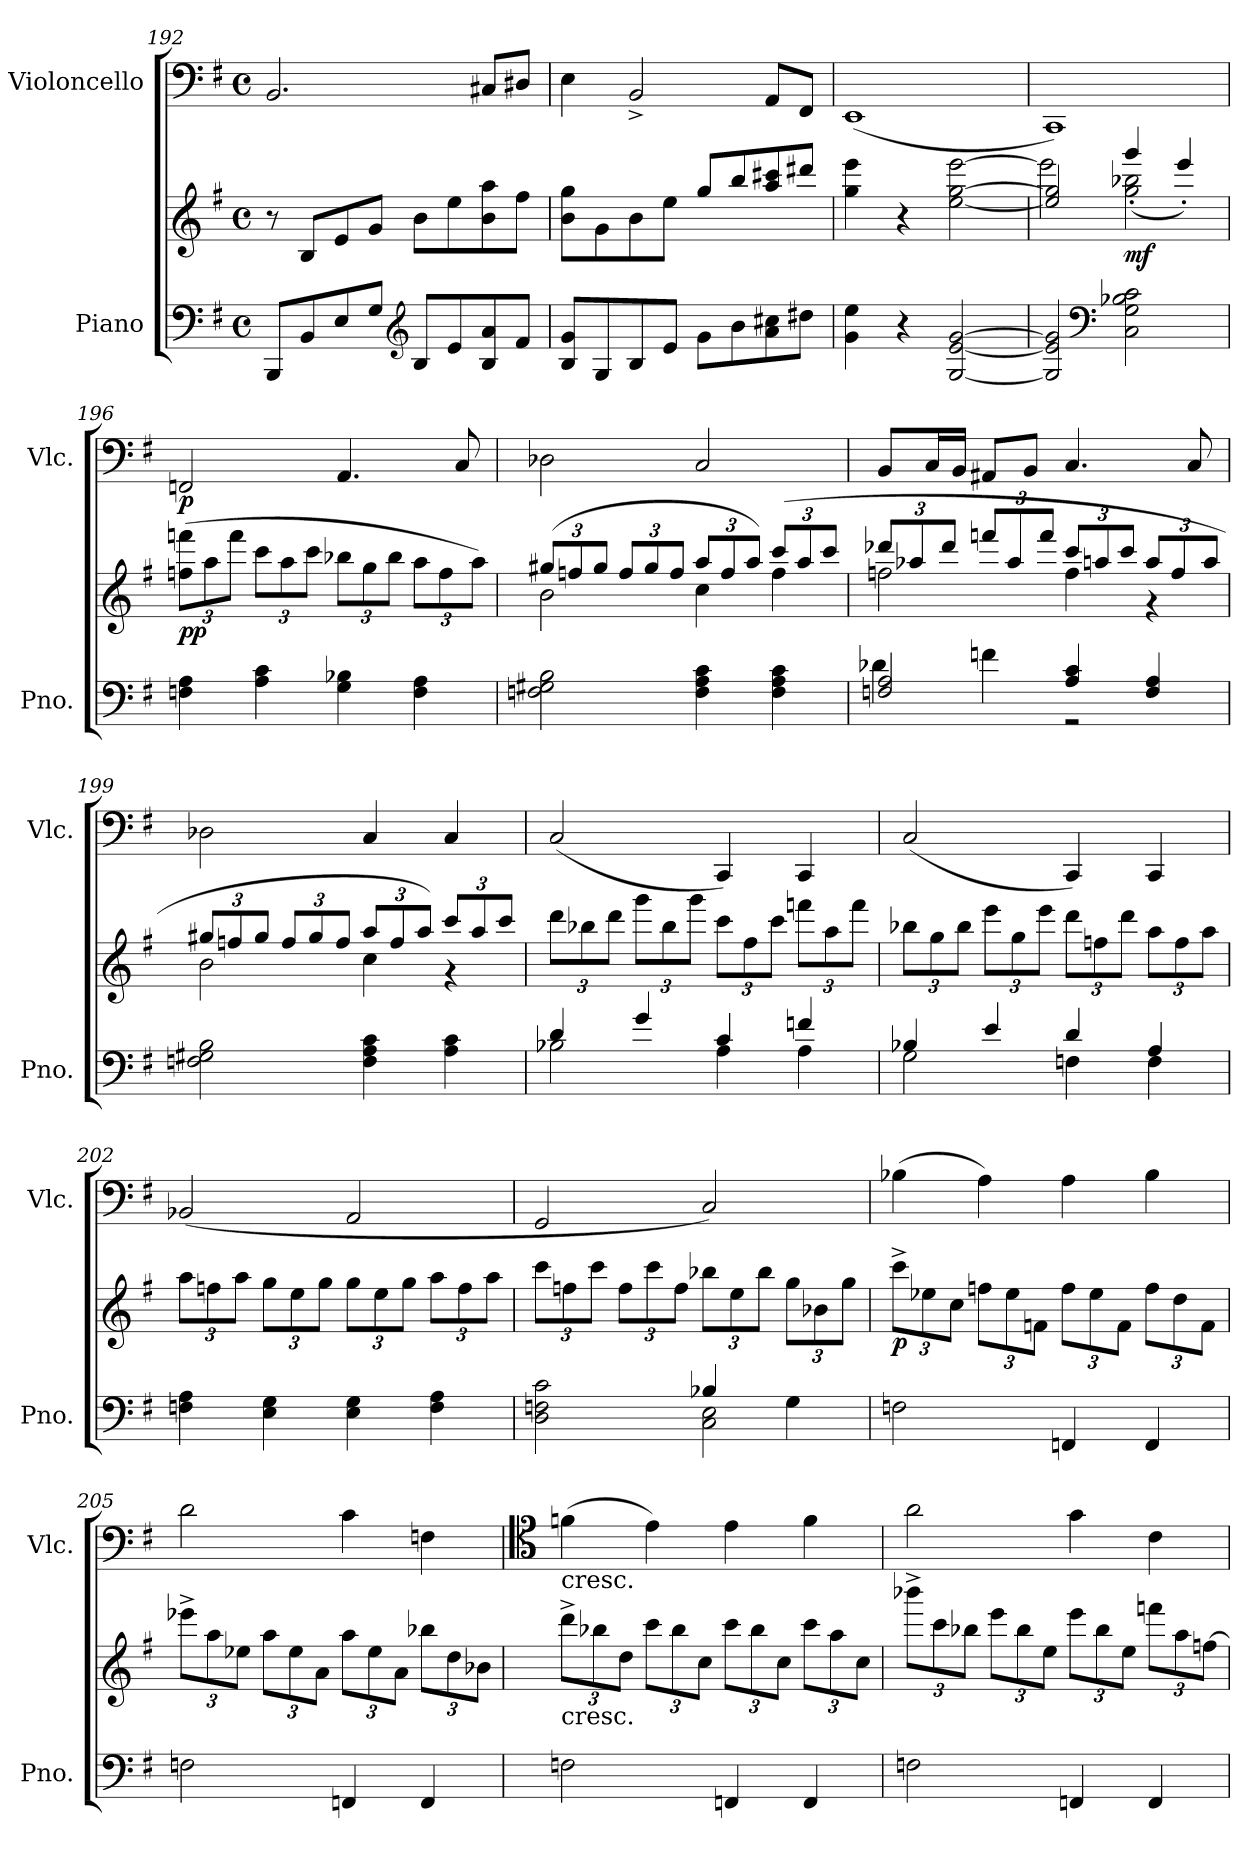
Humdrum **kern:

**kern	**kern	**dynam	**kern	**dynam
*part2	*part2	*part2	*part1	*part1
*staff3	*staff2	*staff2/3	*staff1	*staff1
*I"Piano	*	*	*I"Violoncello	*
*I'Pno.	*	*	*I'Vlc.	*
*clefF4	*clefG2	*	*clefF4	*
*k[f#]	*k[f#]	*	*k[f#]	*
*M4/4	*M4/4	*	*M4/4	*
*met(c)	*met(c)	*	*met(c)	*
=192	=192	=192	=192	=192
8BBB/L	8r	.	2.BB/	.
8BB/	8B/L	.	.	.
8E/	8e/	.	.	.
8G/J	8g/J	.	.	.
*clefG2	*	*	*	*
8B/L	8b\L	.	.	.
8e/	8ee\	.	.	.
8B/ 8a/	8b\ 8aa\	.	8C#X/L	.
8f#/J	8ff#\J	.	8D#X/J	.
=193	=193	=193	=193	=193
8B/ 8g/L	8b\ 8gg\L	.	4E\	.
8G/	8g\	.	.	.
8B/	8b\	.	2BB^/	.
8e/J	8ee\J	.	.	.
8g\L	8gg/L	.	.	.
8b\	8bb/	.	.	.
8a\ 8cc#X\	8aa/ 8ccc#X/	.	8AA/L	.
8dd#X\J	8ddd#X/J	.	8FF#/J	.
=194	=194	=194	=194	=194
4g\ 4ee\	4gg\ 4eee\	.	(<1EE	.
4r	4r	.	.	.
[2G/ [2e/ [2g/	[2ee\ [2gg\ [2eee\	.	.	.
=195	=195	=195	=195	=195
*	*^	*	*	*
2G/] 2e/] 2g/]	2ee/] 2gg/]	2eee\]	.	1CC)	.
*clefF4	*	*	*	*	*
!	!	!	!LO:DY:b	!	!
2C\ 2G\ 2B-X\ 2c\	2gg\ 2bb-X\	(>4ggg'/	mf	.	.
.	.	4eee'/)	.	.	.
*	*v	*v	*	*	*
=196	=196	=196	=196	=196
*	*Xbrackettup	*	*	*
*	*^	*	*	*
!	!	!	!LO:DY:b	!	!LO:DY:b
*	*v	*v	*	*	*
4Fn\ 4A\	(>12ffn\ 12fffn\L	pp	2FFn/	p
.	12aa\	.	.	.
.	12fff\J	.	.	.
4A\ 4c\	12ccc\L	.	.	.
.	12aa\	.	.	.
.	12ccc\J	.	.	.
4G\ 4B-X\	12bb-X\L	.	4.AA/	.
.	12gg\	.	.	.
.	12bb-\J	.	.	.
4F\ 4A\	12aa\L	.	.	.
.	12ff\	.	.	.
.	.	.	8C/	.
.	12aa\J)	.	.	.
=197	=197	=197	=197	=197
*	*^	*	*	*
2Fn\ 2G#X\ 2B\	(>12gg#X/L	2b\	.	2D-X\	.
.	12ffn/	.	.	.	.
.	12gg#/J	.	.	.	.
.	12ff/L	.	.	.	.
.	12gg#/	.	.	.	.
.	12ff/J	.	.	.	.
4F\ 4A\ 4c\	12aa/L	4cc\	.	2C/	.
.	12ff/	.	.	.	.
.	12aa/J)	.	.	.	.
4F\ 4A\ 4c\	(>12ccc/L	4ff\	.	.	.
.	12aa/	.	.	.	.
.	12ccc/J	.	.	.	.
=198	=198	=198	=198	=198	=198
*^	*	*	*	*	*
2Fn/ 2A/	4d-X\	12ddd-X/L	2ffn\	.	8BB/L	.
.	.	12aa-X/	.	.	.	.
.	.	.	.	.	16C/L	.
.	.	12ddd-/J	.	.	.	.
.	.	.	.	.	16BB/JJ	.
.	4fn\	12fffn/L	.	.	8AA#X/L	.
.	.	12aa-/	.	.	.	.
.	.	.	.	.	8BB/J	.
.	.	12fff/J	.	.	.	.
4A/ 4c/	2r	12ccc/L	4ff\	.	4.C/	.
.	.	12aan/	.	.	.	.
.	.	12ccc/J	.	.	.	.
4F/ 4A/	.	12aa/L	4r	.	.	.
.	.	12ff/	.	.	.	.
.	.	.	.	.	8C/	.
.	.	12aa/J	.	.	.	.
*v	*v	*	*	*	*	*
=199	=199	=199	=199	=199	=199
2Fn\ 2G#X\ 2B\	12gg#X/L	2b\	.	2D-X\	.
.	12ffn/	.	.	.	.
.	12gg#/J	.	.	.	.
.	12ff/L	.	.	.	.
.	12gg#/	.	.	.	.
.	12ff/J	.	.	.	.
4F\ 4A\ 4c\	12aa/L	4cc\	.	4C/	.
.	12ff/	.	.	.	.
.	12aa/J)	.	.	.	.
4A\ 4c\	12ccc/L	4r	.	4C/	.
.	12aa/	.	.	.	.
.	12ccc/J	.	.	.	.
*	*v	*v	*	*	*
=200	=200	=200	=200	=200
*^	*	*	*	*
2B-X\	4d/	12ddd\L	.	(<2C/	.
.	.	12bb-X\	.	.	.
.	.	12ddd\J	.	.	.
.	4g/	12ggg\L	.	.	.
.	.	12bb-\	.	.	.
.	.	12ggg\J	.	.	.
4A\	4c/	12ccc\L	.	4CC/)	.
.	.	12ff#\	.	.	.
.	.	12ccc\J	.	.	.
4A\	4fn/	12fffn\L	.	4CC/	.
.	.	12aa\	.	.	.
.	.	12fff\J	.	.	.
=201	=201	=201	=201	=201	=201
2G\	4B-X/	12bb-X\L	.	(<2C/	.
.	.	12gg\	.	.	.
.	.	12bb-\J	.	.	.
.	4e/	12eee\L	.	.	.
.	.	12gg\	.	.	.
.	.	12eee\J	.	.	.
4Fn\	4d/	12ddd\L	.	4CC/)	.
.	.	12ffn\	.	.	.
.	.	12ddd\J	.	.	.
4F\	4A/	12aa\L	.	4CC/	.
.	.	12ff\	.	.	.
.	.	12aa\J	.	.	.
*v	*v	*	*	*	*
=202	=202	=202	=202	=202
4Fn\ 4A\	12aa\L	.	(>2BB-X/	.
.	12ffn\	.	.	.
.	12aa\J	.	.	.
4E\ 4G\	12gg\L	.	.	.
.	12ee\	.	.	.
.	12gg\J	.	.	.
4E\ 4G\	12gg\L	.	2AA/	.
.	12ee\	.	.	.
.	12gg\J	.	.	.
4F\ 4A\	12aa\L	.	.	.
.	12ff\	.	.	.
.	12aa\J	.	.	.
=203	=203	=203	=203	=203
*^	*	*	*	*
2D\ 2Fn\ 2c\	2ryy	12ccc\L	.	2GG/	.
.	.	12ffn\	.	.	.
.	.	12ccc\J	.	.	.
.	.	12ff\L	.	.	.
.	.	12ccc\	.	.	.
.	.	12ff\J	.	.	.
2C\ 2E\	4B-X/	12bb-X\L	.	2C/)	.
.	.	12ee\	.	.	.
.	.	12bb-\J	.	.	.
.	4G\	12gg\L	.	.	.
.	.	12b-X\	.	.	.
.	.	12gg\J	.	.	.
*v	*v	*	*	*	*
=204	=204	=204	=204	=204
!	!	!LO:DY:b	!	!
2Fn\	12ccc^\L	p	(>4B-X\	.
.	12ee-X\	.	.	.
.	12cc\J	.	.	.
.	12ffn\L	.	4A\)	.
.	12ee-\	.	.	.
.	12fn\J	.	.	.
4FFn/	12ff\L	.	4A\	.
.	12ee-\	.	.	.
.	12f\J	.	.	.
4FF/	12ff\L	.	4B-\	.
.	12dd\	.	.	.
.	12f\J	.	.	.
=205	=205	=205	=205	=205
2Fn\	12eee-X^\L	.	2d\	.
.	12aa\	.	.	.
.	12ee-X\J	.	.	.
.	12aa\L	.	.	.
.	12ee-\	.	.	.
.	12a\J	.	.	.
4FFn/	12aa\L	.	4c\	.
.	12ee-\	.	.	.
.	12a\J	.	.	.
4FF/	12bb-X\L	.	4Fn\	.
.	12dd\	.	.	.
.	12b-X\J	.	.	.
=206	=206	=206	=206	=206
*	*	*	*clefC4	*
!	!	!	!LO:TX:b:t=cresc.	!
!	!LO:TX:b:t=cresc.	!	!	!
2Fn\	12ddd^\L	.	(>4fn\	.
.	12bb-X\	.	.	.
.	12dd\J	.	.	.
.	12ccc\L	.	4e\)	.
.	12bb-\	.	.	.
.	12cc\J	.	.	.
4FFn/	12ccc\L	.	4e\	.
.	12bb-\	.	.	.
.	12cc\J	.	.	.
4FF/	12ccc\L	.	4f\	.
.	12aa\	.	.	.
.	12cc\J	.	.	.
=207	=207	=207	=207	=207
2Fn\	12bbb-X^\L	.	2a\	.
.	12ccc\	.	.	.
.	12bb-X\J	.	.	.
.	12eee\L	.	.	.
.	12bb-\	.	.	.
.	12ee\J	.	.	.
4FFn/	12eee\L	.	4g\	.
.	12bb-\	.	.	.
.	12ee\J	.	.	.
4FF/	12fffn\L	.	4c\	.
.	12aa\	.	.	.
.	[12ffn\J	.	.	.
=	=	=	=	=
*-	*-	*-	*-	*-
